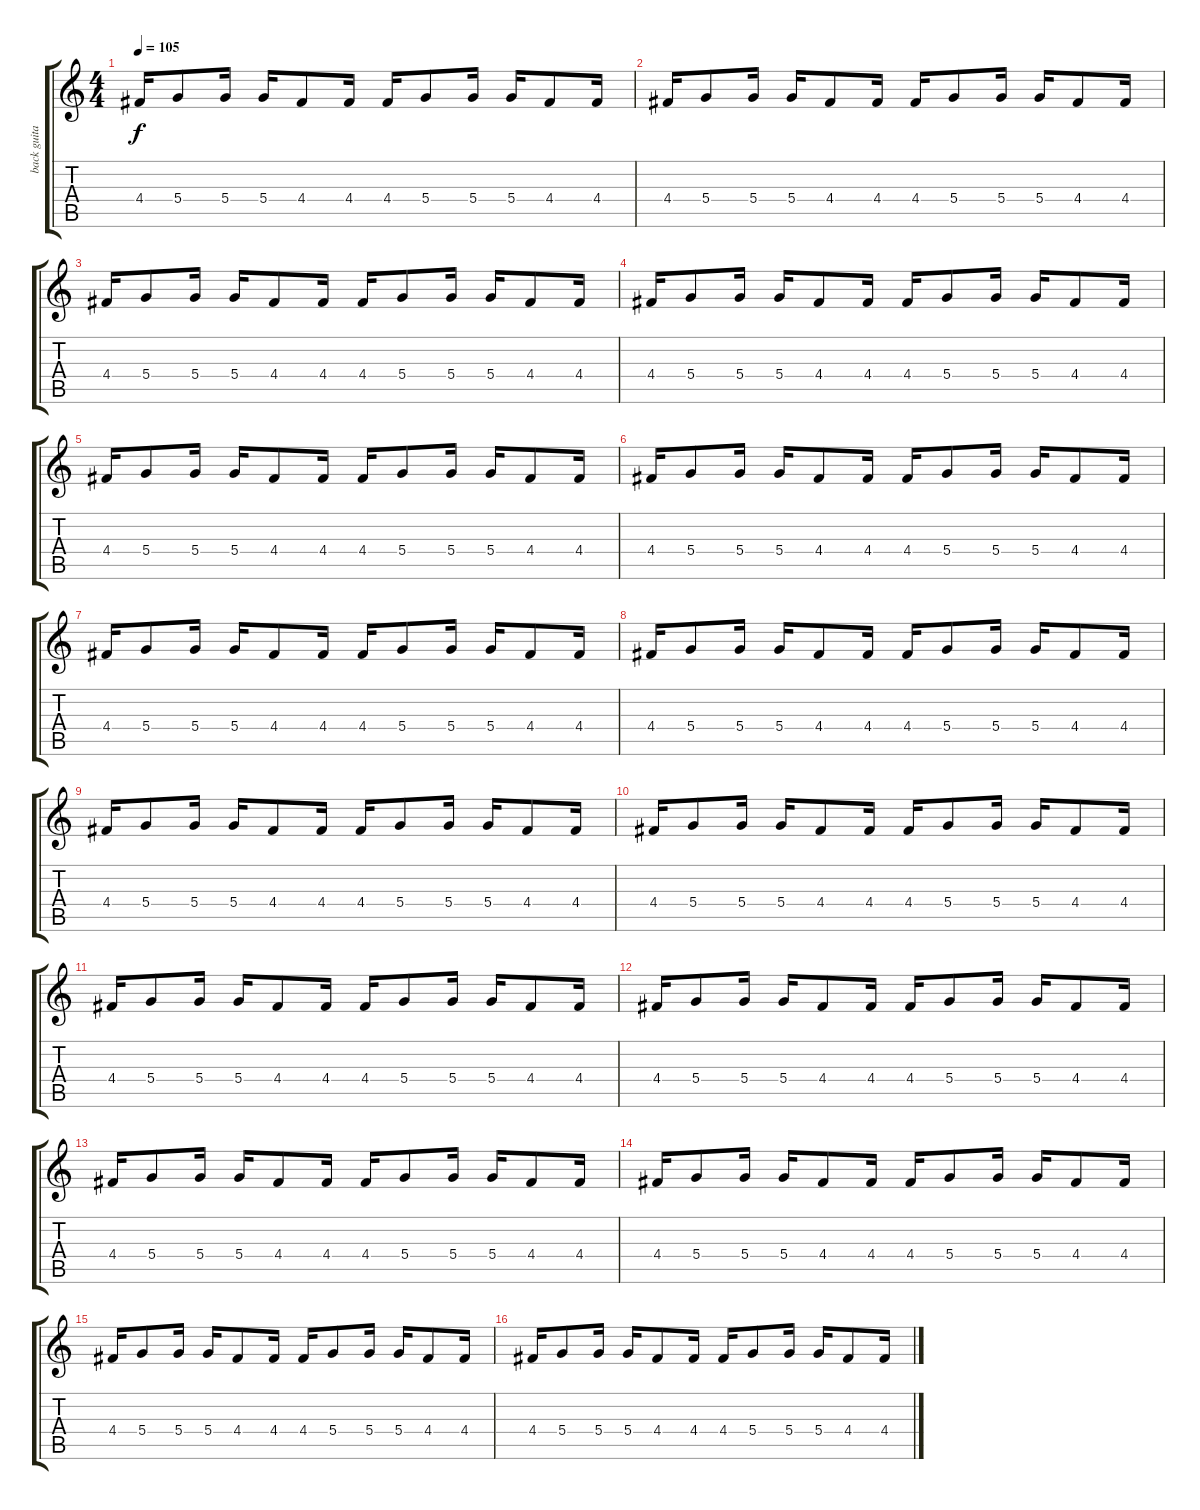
\track ("back guitar" "back guita") {instrument electricguitarjazz}
\staff {score tabs}
\tuning (E4 B3 G3 D3 A2 E2) {hide}
\ts (4 4)
\tempo 105
\clef g2
\ks c
4.4.16{dy f} 5.4.8 5.4.16 5.4.16 4.4.8 4.4.16 4.4.16 5.4.8 5.4.16 5.4.16 4.4.8 4.4.16 |
4.4.16 5.4.8 5.4.16 5.4.16 4.4.8 4.4.16 4.4.16 5.4.8 5.4.16 5.4.16 4.4.8 4.4.16 |
4.4.16 5.4.8 5.4.16 5.4.16 4.4.8 4.4.16 4.4.16 5.4.8 5.4.16 5.4.16 4.4.8 4.4.16 |
4.4.16 5.4.8 5.4.16 5.4.16 4.4.8 4.4.16 4.4.16 5.4.8 5.4.16 5.4.16 4.4.8 4.4.16 |
4.4.16 5.4.8 5.4.16 5.4.16 4.4.8 4.4.16 4.4.16 5.4.8 5.4.16 5.4.16 4.4.8 4.4.16 |
4.4.16 5.4.8 5.4.16 5.4.16 4.4.8 4.4.16 4.4.16 5.4.8 5.4.16 5.4.16 4.4.8 4.4.16 |
4.4.16 5.4.8 5.4.16 5.4.16 4.4.8 4.4.16 4.4.16 5.4.8 5.4.16 5.4.16 4.4.8 4.4.16 |
4.4.16 5.4.8 5.4.16 5.4.16 4.4.8 4.4.16 4.4.16 5.4.8 5.4.16 5.4.16 4.4.8 4.4.16 |
4.4.16 5.4.8 5.4.16 5.4.16 4.4.8 4.4.16 4.4.16 5.4.8 5.4.16 5.4.16 4.4.8 4.4.16 |
4.4.16 5.4.8 5.4.16 5.4.16 4.4.8 4.4.16 4.4.16 5.4.8 5.4.16 5.4.16 4.4.8 4.4.16 |
4.4.16 5.4.8 5.4.16 5.4.16 4.4.8 4.4.16 4.4.16 5.4.8 5.4.16 5.4.16 4.4.8 4.4.16 |
4.4.16 5.4.8 5.4.16 5.4.16 4.4.8 4.4.16 4.4.16 5.4.8 5.4.16 5.4.16 4.4.8 4.4.16 |
4.4.16 5.4.8 5.4.16 5.4.16 4.4.8 4.4.16 4.4.16 5.4.8 5.4.16 5.4.16 4.4.8 4.4.16 |
4.4.16 5.4.8 5.4.16 5.4.16 4.4.8 4.4.16 4.4.16 5.4.8 5.4.16 5.4.16 4.4.8 4.4.16 |
4.4.16 5.4.8 5.4.16 5.4.16 4.4.8 4.4.16 4.4.16 5.4.8 5.4.16 5.4.16 4.4.8 4.4.16 |
4.4.16 5.4.8 5.4.16 5.4.16 4.4.8 4.4.16 4.4.16 5.4.8 5.4.16 5.4.16 4.4.8 4.4.16
